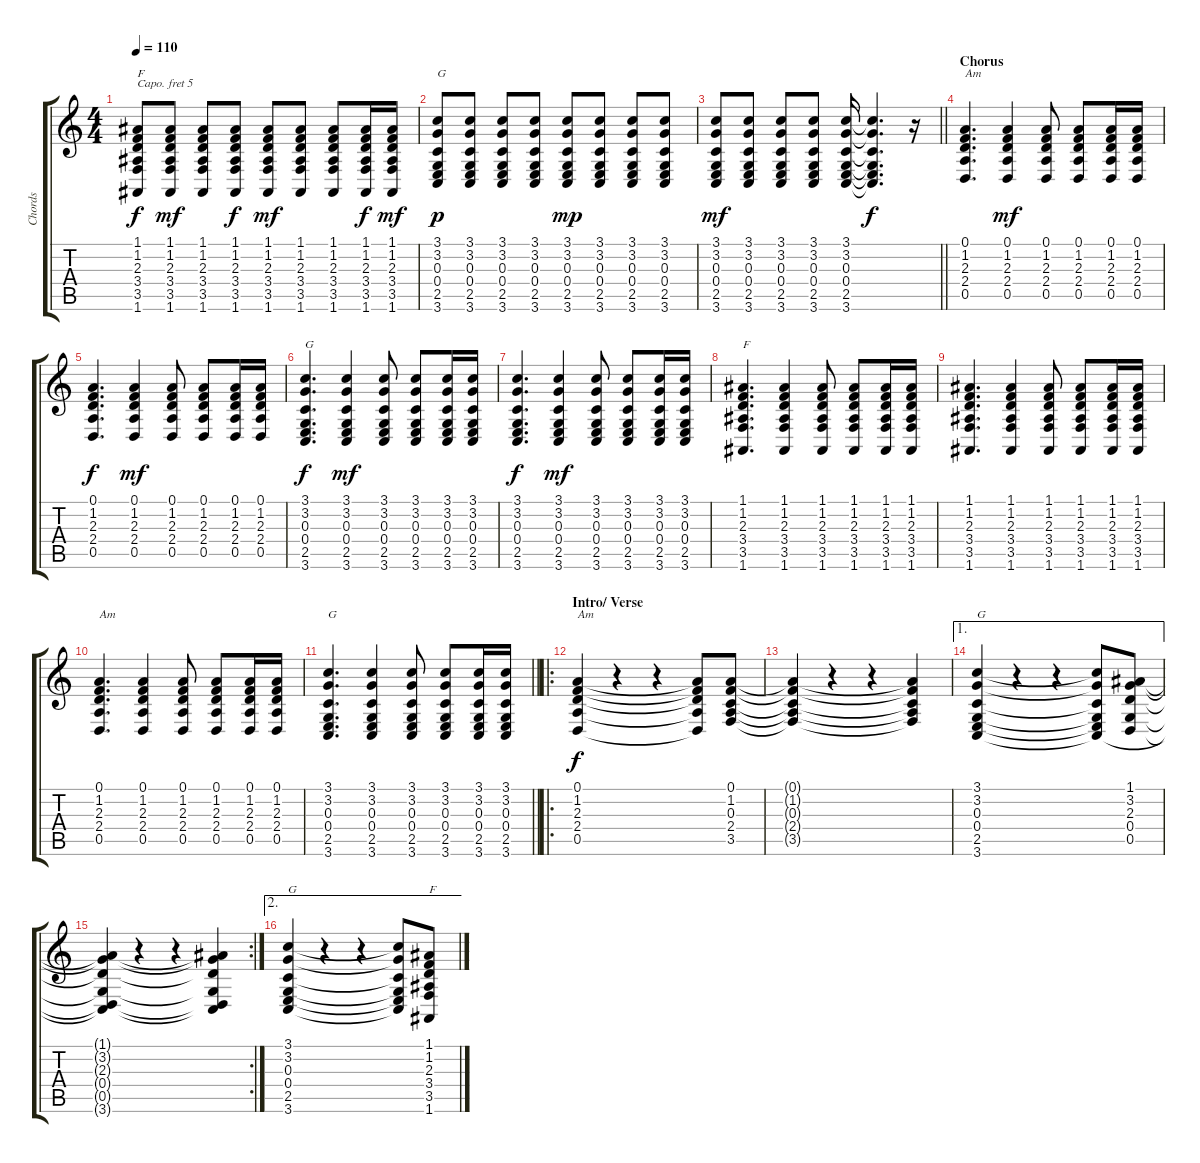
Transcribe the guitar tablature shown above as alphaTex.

\track ("Chords" "Chords") {instrument acousticgrandpiano}
\staff {score tabs}
\capo 5
\tuning (E4 B3 G3 D3 A2 E2) {hide}
\ts (4 4)
\tempo 110
\clef g2
\ks c
(1.1 1.2 2.3 3.4 3.5 1.6).8{txt "F" dy f} (1.1 1.2 2.3 3.4 3.5 1.6).8{dy mf} (1.1 1.2 2.3 3.4 3.5 1.6).8 (1.1 1.2 2.3 3.4 3.5 1.6).8{dy f} (1.1 1.2 2.3 3.4 3.5 1.6).8{dy mf} (1.1 1.2 2.3 3.4 3.5 1.6).8 (1.1 1.2 2.3 3.4 3.5 1.6).8 (1.1 1.2 2.3 3.4 3.5 1.6).16{dy f} (1.1 1.2 2.3 3.4 3.5 1.6).16{dy mf} |
(3.1 3.2 0.3 0.4 2.5 3.6).8{txt "G" dy p} (3.1 3.2 0.3 0.4 2.5 3.6).8 (3.1 3.2 0.3 0.4 2.5 3.6).8 (3.1 3.2 0.3 0.4 2.5 3.6).8 (3.1 3.2 0.3 0.4 2.5 3.6).8{dy mp} (3.1 3.2 0.3 0.4 2.5 3.6).8 (3.1 3.2 0.3 0.4 2.5 3.6).8 (3.1 3.2 0.3 0.4 2.5 3.6).8 |
\barLineRight lightlight
(3.1 3.2 0.3 0.4 2.5 3.6).8{dy mf} (3.1 3.2 0.3 0.4 2.5 3.6).8 (3.1 3.2 0.3 0.4 2.5 3.6).8 (3.1 3.2 0.3 0.4 2.5 3.6).8 (3.1 3.2 0.3 0.4 2.5 3.6).16 (3.1{t} 3.2{t} 0.3{t} 0.4{t} 2.5{t} 3.6{t}).4{d dy f} r.16 |
\section ("" "Chorus")
(0.1 1.2 2.3 2.4 0.5).4{d txt "Am"} (0.1 1.2 2.3 2.4 0.5).4{dy mf} (0.1 1.2 2.3 2.4 0.5).8 (0.1 1.2 2.3 2.4 0.5).8 (0.1 1.2 2.3 2.4 0.5).16 (0.1 1.2 2.3 2.4 0.5).16 |
(0.1 1.2 2.3 2.4 0.5).4{d dy f} (0.1 1.2 2.3 2.4 0.5).4{dy mf} (0.1 1.2 2.3 2.4 0.5).8 (0.1 1.2 2.3 2.4 0.5).8 (0.1 1.2 2.3 2.4 0.5).16 (0.1 1.2 2.3 2.4 0.5).16 |
(3.1 3.2 0.3 0.4 2.5 3.6).4{d txt "G" dy f} (3.1 3.2 0.3 0.4 2.5 3.6).4{dy mf} (3.1 3.2 0.3 0.4 2.5 3.6).8 (3.1 3.2 0.3 0.4 2.5 3.6).8 (3.1 3.2 0.3 0.4 2.5 3.6).16 (3.1 3.2 0.3 0.4 2.5 3.6).16 |
(3.1 3.2 0.3 0.4 2.5 3.6).4{d dy f} (3.1 3.2 0.3 0.4 2.5 3.6).4{dy mf} (3.1 3.2 0.3 0.4 2.5 3.6).8 (3.1 3.2 0.3 0.4 2.5 3.6).8 (3.1 3.2 0.3 0.4 2.5 3.6).16 (3.1 3.2 0.3 0.4 2.5 3.6).16 |
(1.1 1.2 2.3 3.4 3.5 1.6).4{d txt "F"} (1.1 1.2 2.3 3.4 3.5 1.6).4 (1.1 1.2 2.3 3.4 3.5 1.6).8 (1.1 1.2 2.3 3.4 3.5 1.6).8 (1.1 1.2 2.3 3.4 3.5 1.6).16 (1.1 1.2 2.3 3.4 3.5 1.6).16 |
(1.1 1.2 2.3 3.4 3.5 1.6).4{d} (1.1 1.2 2.3 3.4 3.5 1.6).4 (1.1 1.2 2.3 3.4 3.5 1.6).8 (1.1 1.2 2.3 3.4 3.5 1.6).8 (1.1 1.2 2.3 3.4 3.5 1.6).16 (1.1 1.2 2.3 3.4 3.5 1.6).16 |
(0.1 1.2 2.3 2.4 0.5).4{d txt "Am"} (0.1 1.2 2.3 2.4 0.5).4 (0.1 1.2 2.3 2.4 0.5).8 (0.1 1.2 2.3 2.4 0.5).8 (0.1 1.2 2.3 2.4 0.5).16 (0.1 1.2 2.3 2.4 0.5).16 |
\barLineRight lightlight
(3.1 3.2 0.3 0.4 2.5 3.6).4{d txt "G"} (3.1 3.2 0.3 0.4 2.5 3.6).4 (3.1 3.2 0.3 0.4 2.5 3.6).8 (3.1 3.2 0.3 0.4 2.5 3.6).8 (3.1 3.2 0.3 0.4 2.5 3.6).16 (3.1 3.2 0.3 0.4 2.5 3.6).16 |
\ro
\section ("" "Intro/ Verse")
(0.1 1.2 2.3 2.4 0.5).4{txt "Am" dy f} r.4 r.4 (0.1{t} 1.2{t} 2.3{t} 2.4{t} 0.5{t}).8 (0.1 1.2 0.3 2.4 3.5).8 |
(0.1{t} 1.2{t} 0.3{t} 2.4{t} 3.5{t}).4 r.4 r.4 (0.1{t} 1.2{t} 0.3{t} 2.4{t} 3.5{t}).4 |
\ae 1
(3.1 3.2 0.3 0.4 2.5 3.6).4{txt "G"} r.4 r.4 (3.1{t} 3.2{t} 0.3{t} 0.4{t} 2.5{t} 3.6{t}).8 (1.1 3.2 2.3 0.4 0.5).8 |
\rc 2
(1.1{t} 3.2{t} 2.3{t} 0.4{t} 0.5{t} 3.6{t}).4 r.4 r.4 (1.1{t} 3.2{t} 2.3{t} 0.4{t} 0.5{t} 3.6{t}).4 |
\ae 2
(3.1 3.2 0.3 0.4 2.5 3.6).4{txt "G"} r.4 r.4 (3.1{t} 3.2{t} 0.3{t} 0.4{t} 2.5{t} 3.6{t}).8 (1.1 1.2 2.3 3.4 3.5 1.6).8{txt "F"}
